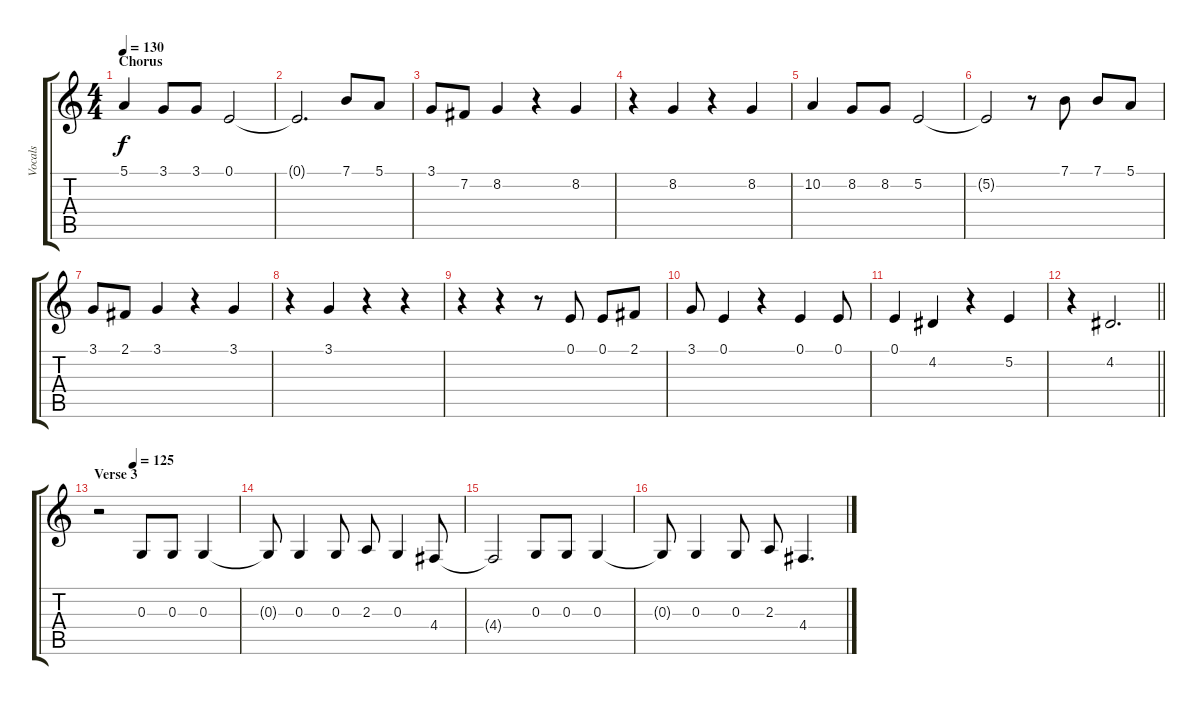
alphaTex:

\track ("Vocals" "Vocals") {instrument pad7halo}
\staff {score tabs}
\tuning (E4 B3 G3 D3 A2 E2) {hide}
\ts (4 4)
\section ("" "Chorus")
\tempo 130
\clef g2
\ks c
5.1.4{dy f volume 12} 3.1.8 3.1.8 0.1.2 |
0.1{t}.2{d} 7.1.8 5.1.8 |
3.1.8 7.2.8 8.2.4 r.4 8.2.4 |
r.4 8.2.4 r.4 8.2.4 |
10.2.4 8.2.8 8.2.8 5.2.2 |
5.2{t}.2 r.8 7.1.8 7.1.8 5.1.8 |
3.1.8 2.1.8 3.1.4 r.4 3.1.4 |
r.4 3.1.4 r.4 r.4 |
r.4 r.4 r.8 0.1.8 0.1.8 2.1.8 |
3.1.8 0.1.4 r.4 0.1.4 0.1.8 |
0.1.4 4.2.4 r.4 5.2.4 |
\barLineRight lightlight
r.4 4.2.2{d} |
\section ("" "Verse 3")
\tempo (125 0.25)
r.2 0.3.8 0.3.8 0.3.4 |
0.3{t}.8 0.3.4 0.3.8 2.3.8 0.3.4 4.4.8 |
4.4{t}.2 0.3.8 0.3.8 0.3.4 |
0.3{t}.8 0.3.4 0.3.8 2.3.8 4.4.4{d}
